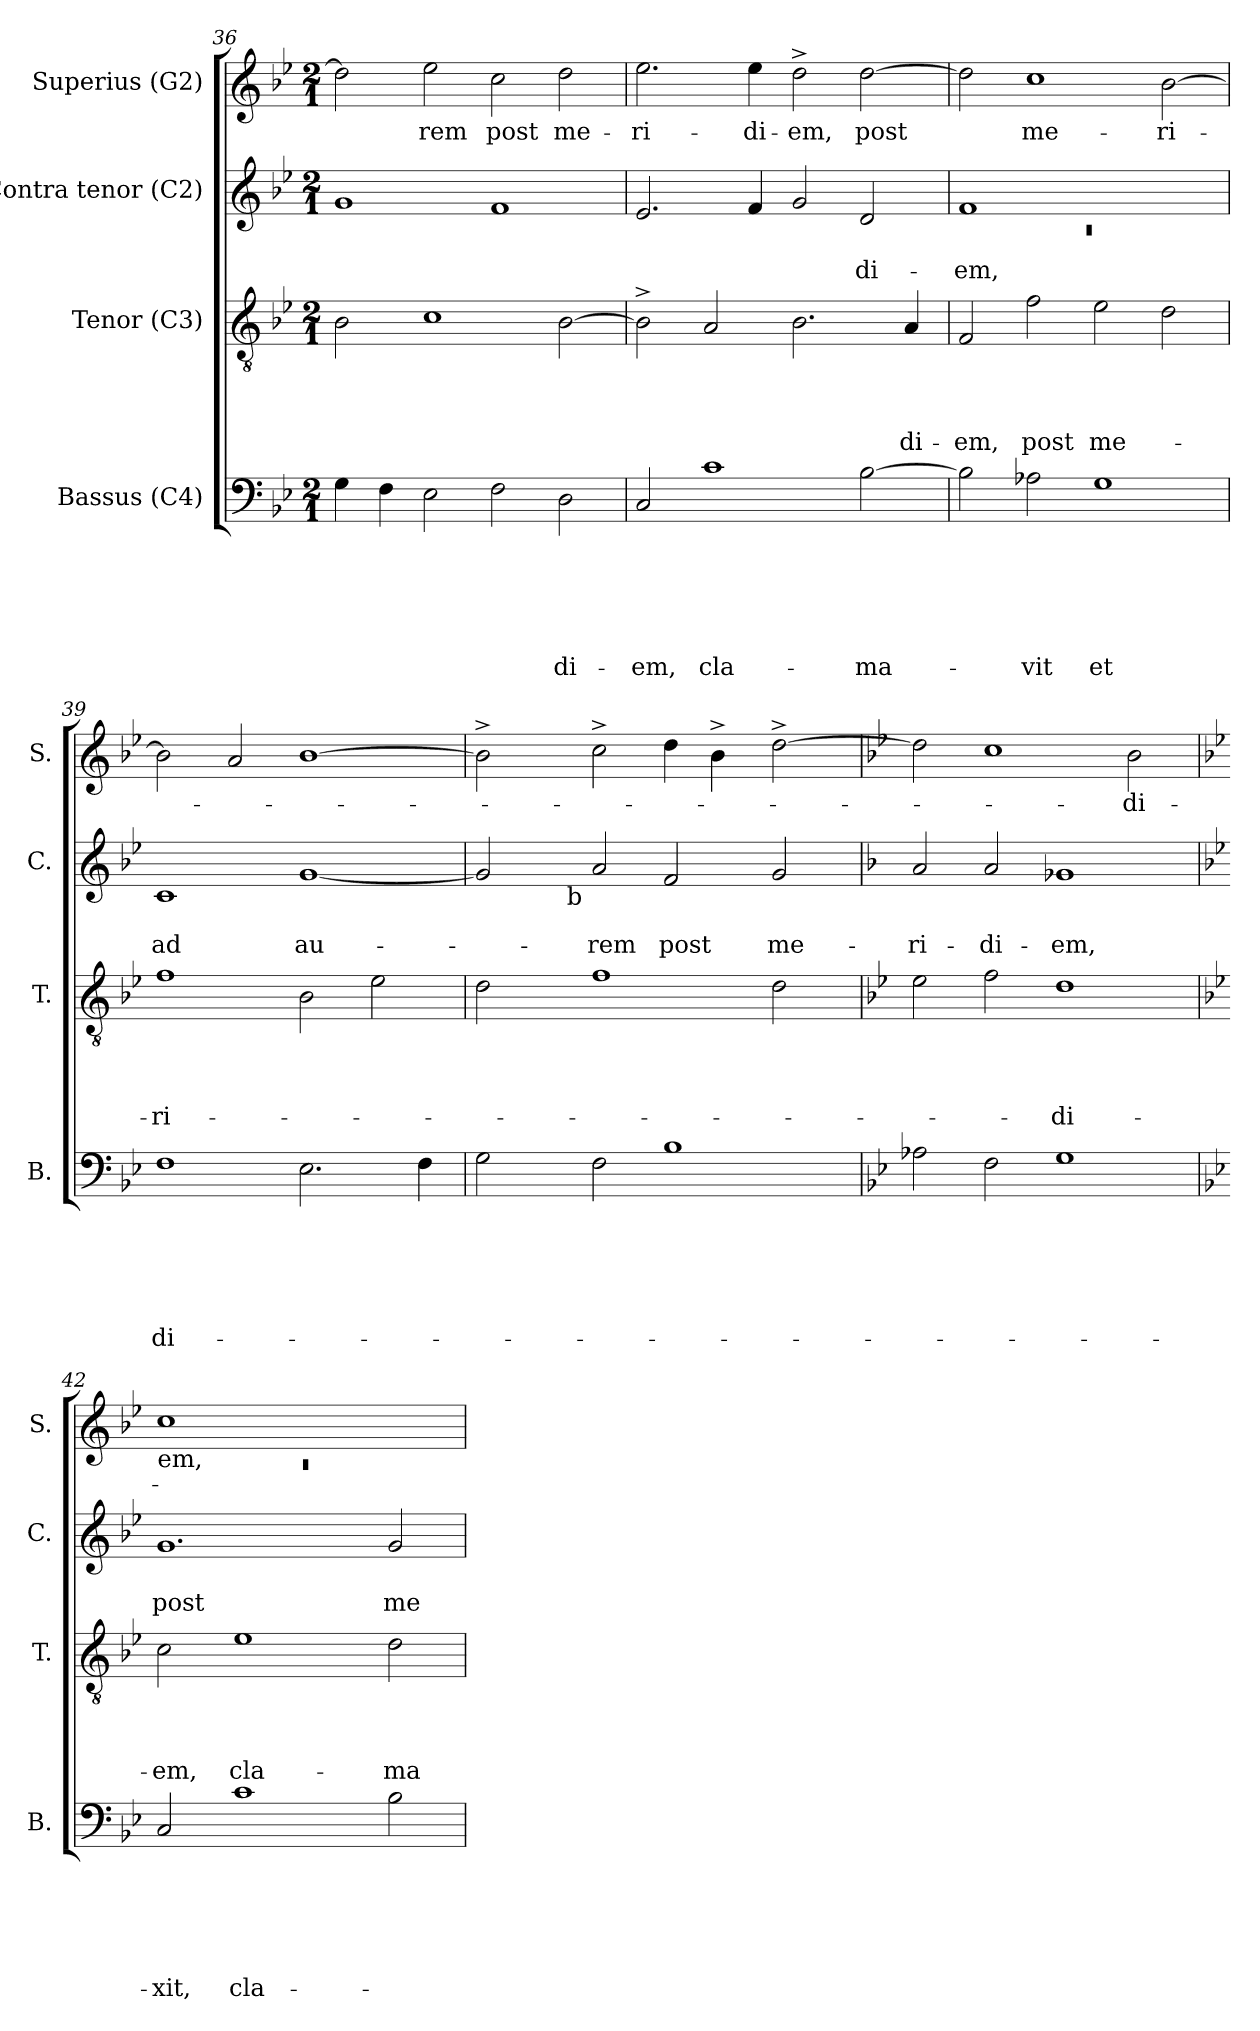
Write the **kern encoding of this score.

**kern	**text	**text	**text	**text	**text	**text	**kern	**text	**text	**text	**text	**kern	**text	**text	**kern	**text
*part4	*part4	*part4	*part4	*part4	*part4	*part4	*part3	*part3	*part3	*part3	*part3	*part2	*part2	*part2	*part1	*part1
*staff4	*staff4	*staff4	*staff4	*staff4	*staff4	*staff4	*staff3	*staff3	*staff3	*staff3	*staff3	*staff2	*staff2	*staff2	*staff1	*staff1
*I"Bassus (C4)	*	*	*	*	*	*	*I"Tenor (C3)	*	*	*	*	*I"Contra tenor (C2)	*	*	*I"Superius (G2)	*
*I'B.	*	*	*	*	*	*	*I'T.	*	*	*	*	*I'C.	*	*	*I'S.	*
*clefF4	*	*	*	*	*	*	*clefGv2	*	*	*	*	*clefG2	*	*	*clefG2	*
*k[b-e-]	*	*	*	*	*	*	*k[b-e-]	*	*	*	*	*k[b-e-]	*	*	*k[b-e-]	*
*B-:	*	*	*	*	*	*	*B-:	*	*	*	*	*B-:	*	*	*B-:	*
*M2/1	*	*	*	*	*	*	*M2/1	*	*	*	*	*M2/1	*	*	*M2/1	*
=36	=36	=36	=36	=36	=36	=36	=36	=36	=36	=36	=36	=36	=36	=36	=36	=36
4G\	.	.	.	.	.	.	2B-\	.	.	.	.	1g	.	.	2dd\]	.
4F\	.	.	.	.	.	.	.	.	.	.	.	.	.	.	.	.
!	!	!	!	!	!	!	!	!	!	!	!	!	!	!	!	!LO:LY:b
2E-\	.	.	.	.	.	.	1c	.	.	.	.	.	.	.	2ee-\	-rem
!	!	!	!	!	!	!	!	!	!	!	!	!	!	!	!	!LO:LY:b
2F\	.	.	.	.	.	.	.	.	.	.	.	1f	.	.	2cc\	post
!	!	!	!	!	!	!LO:LY:b	!	!	!	!	!	!	!	!	!	!LO:LY:b
2D\	.	.	.	.	.	-di-	[>2B-\	.	.	.	.	.	.	.	2dd\	me-
=37	=37	=37	=37	=37	=37	=37	=37	=37	=37	=37	=37	=37	=37	=37	=37	=37
!	!	!	!	!	!	!LO:LY:b	!	!	!	!	!	!	!	!	!	!LO:LY:b
2C/	.	.	.	.	.	-em,	2B-^>\]	.	.	.	.	2.e-/	.	.	2.ee-\	-ri-
!	!	!	!	!	!	!LO:LY:b	!	!	!	!	!	!	!	!	!	!
1c	.	.	.	.	.	cla-	2A/	.	.	.	.	.	.	.	.	.
!	!	!	!	!	!	!	!	!	!	!	!	!	!	!	!	!LO:LY:b
.	.	.	.	.	.	.	.	.	.	.	.	4f/	.	.	4ee-\	-di-
!	!	!	!	!	!	!	!	!	!	!	!	!	!	!	!	!LO:LY:b
.	.	.	.	.	.	.	2.B-\	.	.	.	.	2g/	.	.	2dd^>\	-em,
!	!	!	!	!	!	!LO:LY:b	!	!	!	!	!	!	!	!LO:LY:b	!	!LO:LY:b
[<2B-\	.	.	.	.	.	-ma-	.	.	.	.	.	2d/	.	-di-	[<2dd\	post
!	!	!	!	!	!	!	!	!	!	!	!LO:LY:b	!	!	!	!	!
.	.	.	.	.	.	.	4A/	.	.	.	-di-	.	.	.	.	.
!!LO:LB:g=z
=38	=38	=38	=38	=38	=38	=38	=38	=38	=38	=38	=38	=38	=38	=38	=38	=38
*	*	*	*	*	*	*	*	*	*	*	*	*^	*	*	*	*
!	!	!	!	!	!	!	!	!	!	!	!LO:LY:b	!	!LO:N:vis=1	!	!LO:LY:b	!	!
2B-\]	.	.	.	.	.	.	2F/	.	.	.	-em,	1f	0rc	.	-em,	2dd\]	.
!	!	!	!	!	!	!LO:LY:b	!	!	!	!	!LO:LY:b	!	!	!	!	!	!LO:LY:b
2A-X\	.	.	.	.	.	-vit	2f\	.	.	.	post	.	.	.	.	1cc	me-
!	!	!	!	!	!	!LO:LY:b	!	!	!	!	!LO:LY:b	!	!	!	!	!	!
1G	.	.	.	.	.	et	2e-\	.	.	.	me-	1ryy	.	.	.	.	.
!	!	!	!	!	!	!	!	!	!	!	!	!	!	!	!	!	!LO:LY:b
.	.	.	.	.	.	.	2d\	.	.	.	.	.	.	.	.	[>2b-\	-ri-
*	*	*	*	*	*	*	*	*	*	*	*	*v	*v	*	*	*	*
=39	=39	=39	=39	=39	=39	=39	=39	=39	=39	=39	=39	=39	=39	=39	=39	=39
!	!	!	!	!	!	!LO:LY:b	!	!	!	!	!LO:LY:b	!	!	!LO:LY:b	!	!
1F	.	.	.	.	.	di-	1f	.	.	.	-ri-	1c	.	ad	2b-\]	.
.	.	.	.	.	.	.	.	.	.	.	.	.	.	.	2a/	.
!	!	!	!	!	!	!	!	!	!	!	!	!	!	!LO:LY:b	!	!
2.E-\	.	.	.	.	.	.	2B-\	.	.	.	.	[<1g	.	au-	[>1b-	.
.	.	.	.	.	.	.	2e-\	.	.	.	.	.	.	.	.	.
4F\	.	.	.	.	.	.	.	.	.	.	.	.	.	.	.	.
=40	=40	=40	=40	=40	=40	=40	=40	=40	=40	=40	=40	=40	=40	=40	=40	=40
*	*	*	*	*	*	*	*	*	*	*	*	*^	*	*	*	*
2G\	.	.	.	.	.	.	2d\	.	.	.	.	2g/]	4ryy	.	.	2b-^>\]	.
.	.	.	.	.	.	.	.	.	.	.	.	.	8ryy	.	.	.	.
.	.	.	.	.	.	.	.	.	.	.	.	.	32ryy	.	.	.	.
!	!	!	!	!	!	!	!	!	!	!	!	!	!LO:TX:b:t=b	!	!	!	!
.	.	.	.	.	.	.	.	.	.	.	.	.	1ryy	.	.	.	.
!	!	!	!	!	!	!	!	!	!	!	!	!	!	!	!LO:LY:b	!	!
2F\	.	.	.	.	.	.	1f	.	.	.	.	2a/	.	.	-rem	2cc^>\	.
!	!	!	!	!	!	!	!	!	!	!	!	!	!	!	!LO:LY:b	!	!
1B-	.	.	.	.	.	.	.	.	.	.	.	2f/	.	.	post	4dd\	.
.	.	.	.	.	.	.	.	.	.	.	.	.	.	.	.	4b-^>\	.
.	.	.	.	.	.	.	.	.	.	.	.	.	2ryy	.	.	.	.
!	!	!	!	!	!	!	!	!	!	!	!	!	!	!	!LO:LY:b	!	!
.	.	.	.	.	.	.	2d\	.	.	.	.	2g/	.	.	me-	[>2dd^>\	.
.	.	.	.	.	.	.	.	.	.	.	.	.	16.ryy	.	.	.	.
*	*	*	*	*	*	*	*	*	*	*	*	*v	*v	*	*	*	*
=41	=41	=41	=41	=41	=41	=41	=41	=41	=41	=41	=41	=41	=41	=41	=41	=41
*	*	*	*	*	*	*	*	*	*	*	*	*k[b-]	*	*	*	*
*	*	*	*	*	*	*	*	*	*	*	*	*F:	*	*	*	*
*	*	*	*	*	*	*	*	*	*	*	*	*^	*	*	*	*
!	!	!	!	!	!	!	!	!	!	!	!	!	!	!	!LO:LY:b	!	!
*	*	*	*	*	*	*	*	*	*	*	*	*v	*v	*	*	*	*
2A-X\	.	.	.	.	.	.	2e-\	.	.	.	.	2a/	.	-ri-	2dd\]	.
!	!	!	!	!	!	!	!	!	!	!	!	!	!	!LO:LY:b	!	!
2F\	.	.	.	.	.	.	2f\	.	.	.	.	2a/	.	-di-	1cc	.
!	!	!	!	!	!	!	!	!	!	!	!LO:LY:b	!	!	!LO:LY:b	!	!
1G	.	.	.	.	.	.	1d	.	.	.	-di-	1g-X	.	-em,	.	.
!	!	!	!	!	!	!	!	!	!	!	!	!	!	!	!	!LO:LY:b
.	.	.	.	.	.	.	.	.	.	.	.	.	.	.	2b-\	-di-
!!LO:LB:g=z
=42	=42	=42	=42	=42	=42	=42	=42	=42	=42	=42	=42	=42	=42	=42	=42	=42
*	*	*	*	*	*	*	*	*	*	*	*	*k[b-e-]	*	*	*	*
*	*	*	*	*	*	*	*	*	*	*	*	*B-:	*	*	*	*
*	*	*	*	*	*	*	*	*	*	*	*	*	*	*	*^	*
!	!	!	!	!	!	!	!	!	!	!	!	!	!	!	!LO:TX:b:t=em,	!	!
!	!	!	!	!	!	!LO:LY:b	!	!	!	!	!LO:LY:b	!	!	!LO:LY:b	!	!LO:N:vis=1	!
2C/	.	.	.	.	.	-xit,	2c\	.	.	.	-em,	1.g	.	post	1cc	0rc	.
!	!	!	!	!	!	!LO:LY:b	!	!	!	!	!LO:LY:b	!	!	!	!	!	!
1c	.	.	.	.	.	cla-	1e-	.	.	.	cla-	.	.	.	.	.	.
.	.	.	.	.	.	.	.	.	.	.	.	.	.	.	1ryy	.	.
!	!	!	!	!	!	!	!	!	!	!	!LO:LY:b	!	!	!LO:LY:b	!	!	!
2B-\	.	.	.	.	.	.	2d\	.	.	.	-ma-	2g/	.	me-	.	.	.
*	*	*	*	*	*	*	*	*	*	*	*	*	*	*	*v	*v	*
=	=	=	=	=	=	=	=	=	=	=	=	=	=	=	=	=
*-	*-	*-	*-	*-	*-	*-	*-	*-	*-	*-	*-	*-	*-	*-	*-	*-
